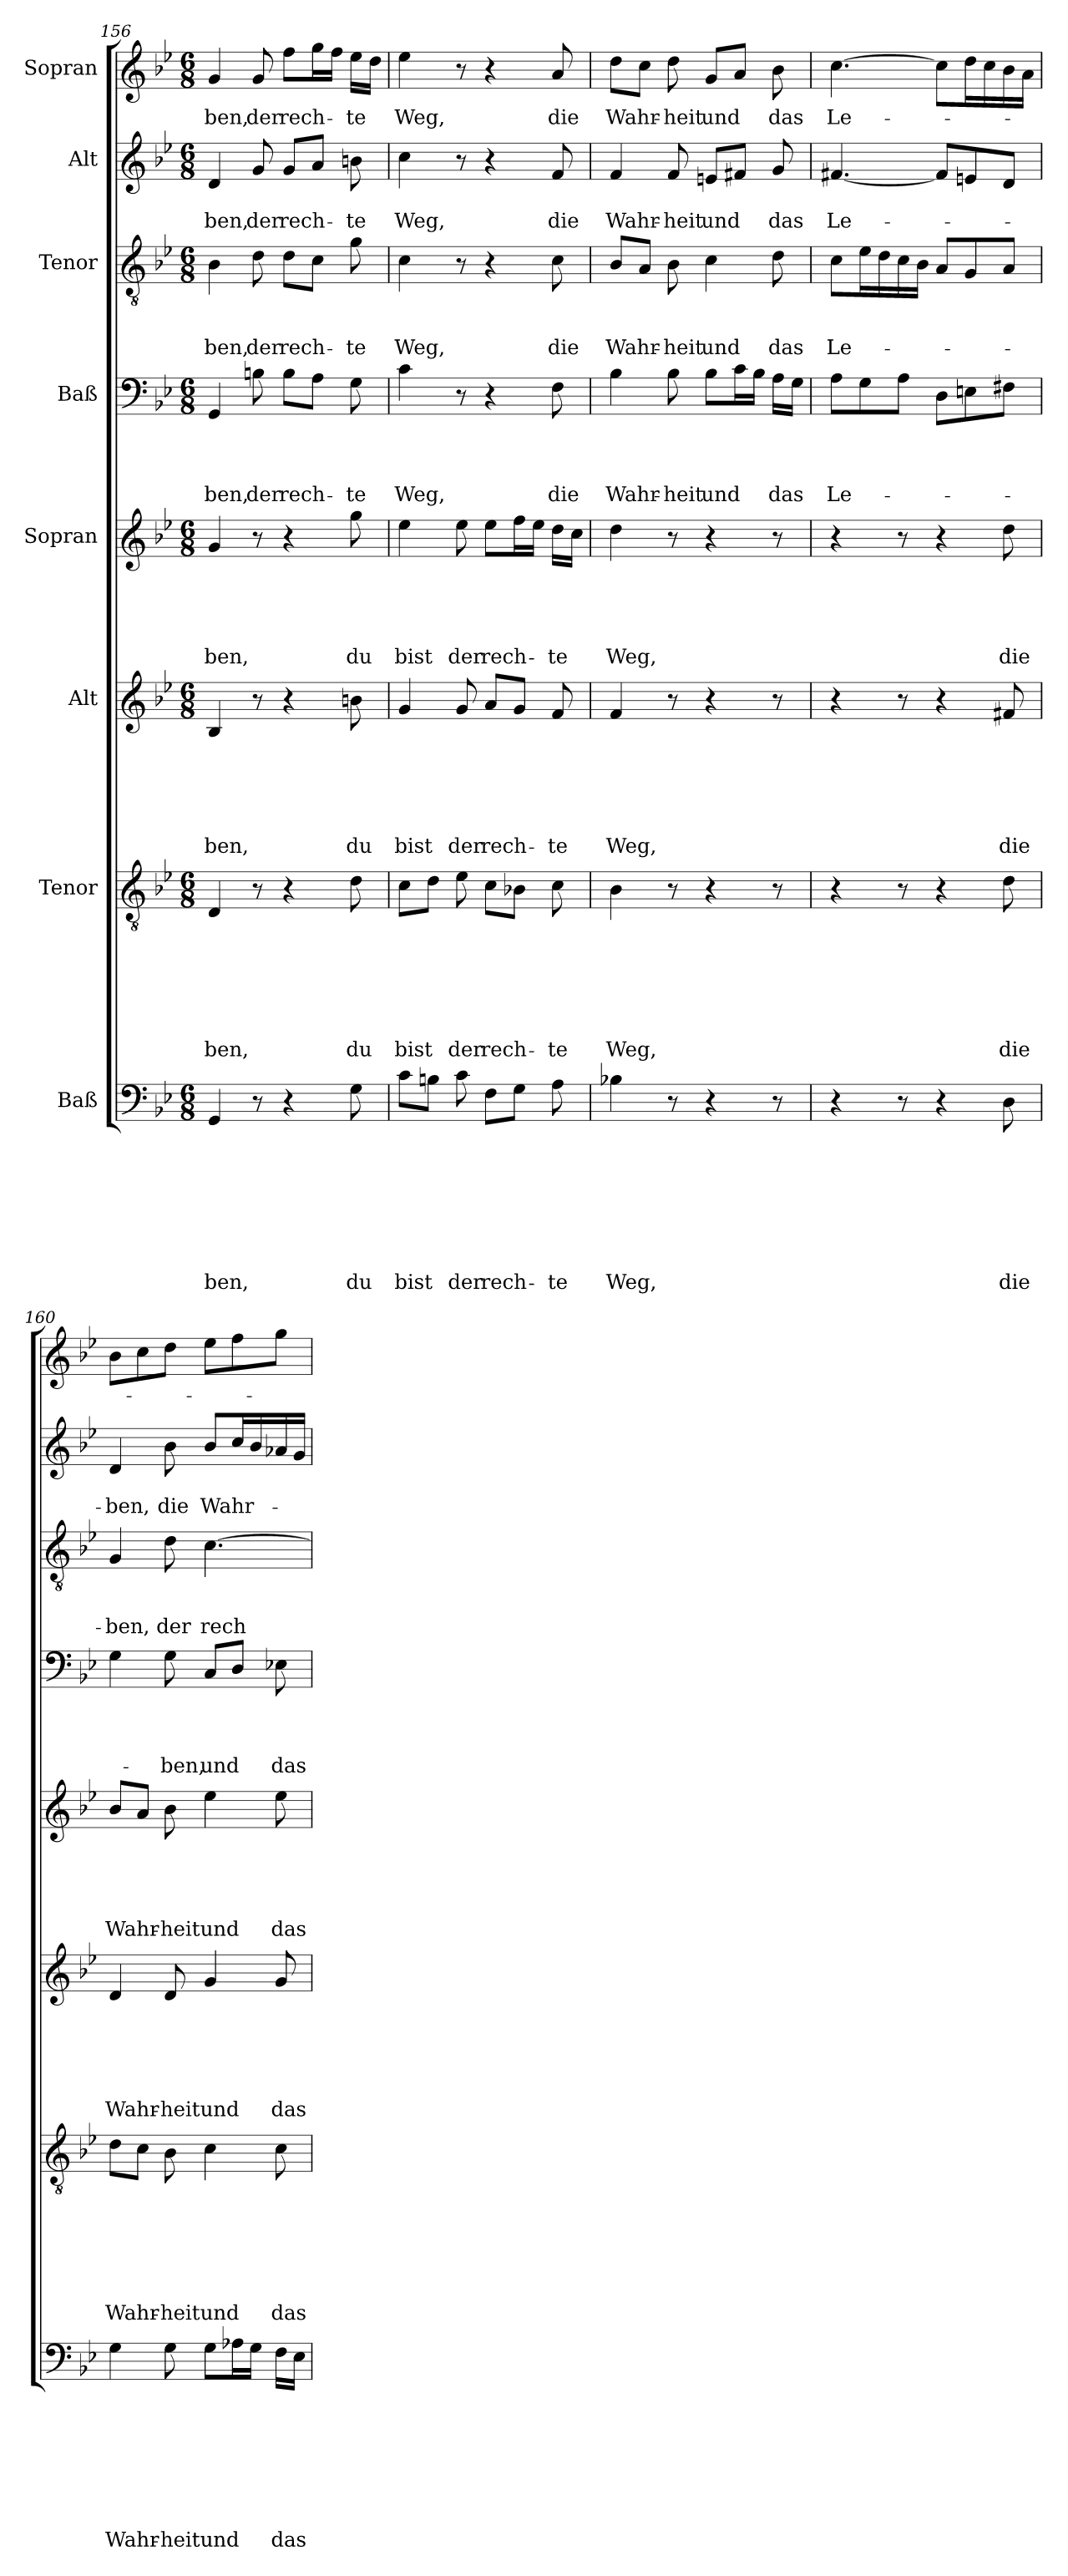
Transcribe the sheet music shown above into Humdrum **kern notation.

**kern	**text	**text	**text	**text	**text	**text	**text	**text	**kern	**text	**text	**text	**text	**text	**text	**text	**kern	**text	**text	**text	**text	**text	**text	**kern	**text	**text	**text	**text	**text	**kern	**text	**text	**text	**text	**kern	**text	**text	**text	**kern	**text	**text	**kern	**text
*part8	*part8	*part8	*part8	*part8	*part8	*part8	*part8	*part8	*part7	*part7	*part7	*part7	*part7	*part7	*part7	*part7	*part6	*part6	*part6	*part6	*part6	*part6	*part6	*part5	*part5	*part5	*part5	*part5	*part5	*part4	*part4	*part4	*part4	*part4	*part3	*part3	*part3	*part3	*part2	*part2	*part2	*part1	*part1
*staff8	*staff8	*staff8	*staff8	*staff8	*staff8	*staff8	*staff8	*staff8	*staff7	*staff7	*staff7	*staff7	*staff7	*staff7	*staff7	*staff7	*staff6	*staff6	*staff6	*staff6	*staff6	*staff6	*staff6	*staff5	*staff5	*staff5	*staff5	*staff5	*staff5	*staff4	*staff4	*staff4	*staff4	*staff4	*staff3	*staff3	*staff3	*staff3	*staff2	*staff2	*staff2	*staff1	*staff1
*I"Baß	*	*	*	*	*	*	*	*	*I"Tenor	*	*	*	*	*	*	*	*I"Alt	*	*	*	*	*	*	*I"Sopran	*	*	*	*	*	*I"Baß	*	*	*	*	*I"Tenor	*	*	*	*I"Alt	*	*	*I"Sopran	*
!!LO:LB:g=z
*clefF4	*	*	*	*	*	*	*	*	*clefGv2	*	*	*	*	*	*	*	*clefG2	*	*	*	*	*	*	*clefG2	*	*	*	*	*	*clefF4	*	*	*	*	*clefGv2	*	*	*	*clefG2	*	*	*clefG2	*
*k[b-e-]	*	*	*	*	*	*	*	*	*k[b-e-]	*	*	*	*	*	*	*	*k[b-e-]	*	*	*	*	*	*	*k[b-e-]	*	*	*	*	*	*k[b-e-]	*	*	*	*	*k[b-e-]	*	*	*	*k[b-e-]	*	*	*k[b-e-]	*
*g:	*	*	*	*	*	*	*	*	*g:	*	*	*	*	*	*	*	*g:	*	*	*	*	*	*	*g:	*	*	*	*	*	*g:	*	*	*	*	*g:	*	*	*	*g:	*	*	*g:	*
*M6/8	*	*	*	*	*	*	*	*	*M6/8	*	*	*	*	*	*	*	*M6/8	*	*	*	*	*	*	*M6/8	*	*	*	*	*	*M6/8	*	*	*	*	*M6/8	*	*	*	*M6/8	*	*	*M6/8	*
=156	=156	=156	=156	=156	=156	=156	=156	=156	=156	=156	=156	=156	=156	=156	=156	=156	=156	=156	=156	=156	=156	=156	=156	=156	=156	=156	=156	=156	=156	=156	=156	=156	=156	=156	=156	=156	=156	=156	=156	=156	=156	=156	=156
!	!	!	!	!	!	!	!	!LO:LY:b	!	!	!	!	!	!	!	!LO:LY:b	!	!	!	!	!	!	!LO:LY:b	!	!	!	!	!	!LO:LY:b	!	!	!	!	!LO:LY:b	!	!	!	!LO:LY:b	!	!	!LO:LY:b	!	!LO:LY:b
4GG/	.	.	.	.	.	.	.	-ben,	4D/	.	.	.	.	.	.	-ben,	4B-/	.	.	.	.	.	-ben,	4g/	.	.	.	.	-ben,	4GG/	.	.	.	-ben,	4B-\	.	.	-ben,	4d/	.	-ben,	4g/	-ben,
!	!	!	!	!	!	!	!	!	!	!	!	!	!	!	!	!	!	!	!	!	!	!	!	!	!	!	!	!	!	!	!	!	!	!LO:LY:b	!	!	!	!LO:LY:b	!	!	!LO:LY:b	!	!LO:LY:b
8r	.	.	.	.	.	.	.	.	8r	.	.	.	.	.	.	.	8r	.	.	.	.	.	.	8r	.	.	.	.	.	8Bn\	.	.	.	der	8d\	.	.	der	8g/	.	der	8g/	der
!	!	!	!	!	!	!	!	!	!	!	!	!	!	!	!	!	!	!	!	!	!	!	!	!	!	!	!	!	!	!	!	!	!	!LO:LY:b	!	!	!	!LO:LY:b	!	!	!LO:LY:b	!	!LO:LY:b
4r	.	.	.	.	.	.	.	.	4r	.	.	.	.	.	.	.	4r	.	.	.	.	.	.	4r	.	.	.	.	.	8B\L	.	.	.	rech-	8d\L	.	.	rech-	8g/L	.	rech-	8ff\L	rech-
.	.	.	.	.	.	.	.	.	.	.	.	.	.	.	.	.	.	.	.	.	.	.	.	.	.	.	.	.	.	8A\J	.	.	.	.	8c\J	.	.	.	8a/J	.	.	16gg\L	.
.	.	.	.	.	.	.	.	.	.	.	.	.	.	.	.	.	.	.	.	.	.	.	.	.	.	.	.	.	.	.	.	.	.	.	.	.	.	.	.	.	.	16ff\JJ	.
!	!	!	!	!	!	!	!	!LO:LY:b	!	!	!	!	!	!	!	!LO:LY:b	!	!	!	!	!	!	!LO:LY:b	!	!	!	!	!	!LO:LY:b	!	!	!	!	!LO:LY:b	!	!	!	!LO:LY:b	!	!	!LO:LY:b	!	!LO:LY:b
8G\	.	.	.	.	.	.	.	du	8d\	.	.	.	.	.	.	du	8bn\	.	.	.	.	.	du	8gg\	.	.	.	.	du	8G\	.	.	.	-te	8g\	.	.	-te	8bn\	.	-te	16ee-\LL	-te
.	.	.	.	.	.	.	.	.	.	.	.	.	.	.	.	.	.	.	.	.	.	.	.	.	.	.	.	.	.	.	.	.	.	.	.	.	.	.	.	.	.	16dd\JJ	.
=157	=157	=157	=157	=157	=157	=157	=157	=157	=157	=157	=157	=157	=157	=157	=157	=157	=157	=157	=157	=157	=157	=157	=157	=157	=157	=157	=157	=157	=157	=157	=157	=157	=157	=157	=157	=157	=157	=157	=157	=157	=157	=157	=157
!	!	!	!	!	!	!	!	!LO:LY:b	!	!	!	!	!	!	!	!LO:LY:b	!	!	!	!	!	!	!LO:LY:b	!	!	!	!	!	!LO:LY:b	!	!	!	!	!LO:LY:b	!	!	!	!LO:LY:b	!	!	!LO:LY:b	!	!LO:LY:b
8c\L	.	.	.	.	.	.	.	bist	8c\L	.	.	.	.	.	.	bist	4g/	.	.	.	.	.	bist	4ee-\	.	.	.	.	bist	4c\	.	.	.	Weg,	4c\	.	.	Weg,	4cc\	.	Weg,	4ee-\	Weg,
8Bn\J	.	.	.	.	.	.	.	.	8d\J	.	.	.	.	.	.	.	.	.	.	.	.	.	.	.	.	.	.	.	.	.	.	.	.	.	.	.	.	.	.	.	.	.	.
!	!	!	!	!	!	!	!	!LO:LY:b	!	!	!	!	!	!	!	!LO:LY:b	!	!	!	!	!	!	!LO:LY:b	!	!	!	!	!	!LO:LY:b	!	!	!	!	!	!	!	!	!	!	!	!	!	!
8c\	.	.	.	.	.	.	.	der	8e-\	.	.	.	.	.	.	der	8g/	.	.	.	.	.	der	8ee-\	.	.	.	.	der	8r	.	.	.	.	8r	.	.	.	8r	.	.	8r	.
!	!	!	!	!	!	!	!	!LO:LY:b	!	!	!	!	!	!	!	!LO:LY:b	!	!	!	!	!	!	!LO:LY:b	!	!	!	!	!	!LO:LY:b	!	!	!	!	!	!	!	!	!	!	!	!	!	!
8F\L	.	.	.	.	.	.	.	rech-	8c\L	.	.	.	.	.	.	rech-	8a/L	.	.	.	.	.	rech-	8ee-\L	.	.	.	.	rech-	4r	.	.	.	.	4r	.	.	.	4r	.	.	4r	.
8G\J	.	.	.	.	.	.	.	.	8B-X\J	.	.	.	.	.	.	.	8g/J	.	.	.	.	.	.	16ff\L	.	.	.	.	.	.	.	.	.	.	.	.	.	.	.	.	.	.	.
.	.	.	.	.	.	.	.	.	.	.	.	.	.	.	.	.	.	.	.	.	.	.	.	16ee-\JJ	.	.	.	.	.	.	.	.	.	.	.	.	.	.	.	.	.	.	.
!	!	!	!	!	!	!	!	!LO:LY:b	!	!	!	!	!	!	!	!LO:LY:b	!	!	!	!	!	!	!LO:LY:b	!	!	!	!	!	!LO:LY:b	!	!	!	!	!LO:LY:b	!	!	!	!LO:LY:b	!	!	!LO:LY:b	!	!LO:LY:b
8A\	.	.	.	.	.	.	.	-te	8c\	.	.	.	.	.	.	-te	8f/	.	.	.	.	.	-te	16dd\LL	.	.	.	.	-te	8F\	.	.	.	die	8c\	.	.	die	8f/	.	die	8a/	die
.	.	.	.	.	.	.	.	.	.	.	.	.	.	.	.	.	.	.	.	.	.	.	.	16cc\JJ	.	.	.	.	.	.	.	.	.	.	.	.	.	.	.	.	.	.	.
=158	=158	=158	=158	=158	=158	=158	=158	=158	=158	=158	=158	=158	=158	=158	=158	=158	=158	=158	=158	=158	=158	=158	=158	=158	=158	=158	=158	=158	=158	=158	=158	=158	=158	=158	=158	=158	=158	=158	=158	=158	=158	=158	=158
!	!	!	!	!	!	!	!	!LO:LY:b	!	!	!	!	!	!	!	!LO:LY:b	!	!	!	!	!	!	!LO:LY:b	!	!	!	!	!	!LO:LY:b	!	!	!	!	!LO:LY:b	!	!	!	!LO:LY:b	!	!	!LO:LY:b	!	!LO:LY:b
4B-X\	.	.	.	.	.	.	.	Weg,	4B-\	.	.	.	.	.	.	Weg,	4f/	.	.	.	.	.	Weg,	4dd\	.	.	.	.	Weg,	4B-\	.	.	.	Wahr-	8B-/L	.	.	Wahr-	4f/	.	Wahr-	8dd\L	Wahr-
.	.	.	.	.	.	.	.	.	.	.	.	.	.	.	.	.	.	.	.	.	.	.	.	.	.	.	.	.	.	.	.	.	.	.	8A/J	.	.	.	.	.	.	8cc\J	.
!	!	!	!	!	!	!	!	!	!	!	!	!	!	!	!	!	!	!	!	!	!	!	!	!	!	!	!	!	!	!	!	!	!	!LO:LY:b	!	!	!	!LO:LY:b	!	!	!LO:LY:b	!	!LO:LY:b
8r	.	.	.	.	.	.	.	.	8r	.	.	.	.	.	.	.	8r	.	.	.	.	.	.	8r	.	.	.	.	.	8B-\	.	.	.	-heit	8B-\	.	.	-heit	8f/	.	-heit	8dd\	-heit
!	!	!	!	!	!	!	!	!	!	!	!	!	!	!	!	!	!	!	!	!	!	!	!	!	!	!	!	!	!	!	!	!	!	!LO:LY:b	!	!	!	!LO:LY:b	!	!	!LO:LY:b	!	!LO:LY:b
4r	.	.	.	.	.	.	.	.	4r	.	.	.	.	.	.	.	4r	.	.	.	.	.	.	4r	.	.	.	.	.	8B-\L	.	.	.	und	4c\	.	.	und	8en/L	.	und	8g/L	und
.	.	.	.	.	.	.	.	.	.	.	.	.	.	.	.	.	.	.	.	.	.	.	.	.	.	.	.	.	.	16c\L	.	.	.	.	.	.	.	.	8f#X/J	.	.	8a/J	.
.	.	.	.	.	.	.	.	.	.	.	.	.	.	.	.	.	.	.	.	.	.	.	.	.	.	.	.	.	.	16B-\JJ	.	.	.	.	.	.	.	.	.	.	.	.	.
!	!	!	!	!	!	!	!	!	!	!	!	!	!	!	!	!	!	!	!	!	!	!	!	!	!	!	!	!	!	!	!	!	!	!LO:LY:b	!	!	!	!LO:LY:b	!	!	!LO:LY:b	!	!LO:LY:b
8r	.	.	.	.	.	.	.	.	8r	.	.	.	.	.	.	.	8r	.	.	.	.	.	.	8r	.	.	.	.	.	16A\LL	.	.	.	das	8d\	.	.	das	8g/	.	das	8b-\	das
.	.	.	.	.	.	.	.	.	.	.	.	.	.	.	.	.	.	.	.	.	.	.	.	.	.	.	.	.	.	16G\JJ	.	.	.	.	.	.	.	.	.	.	.	.	.
=159	=159	=159	=159	=159	=159	=159	=159	=159	=159	=159	=159	=159	=159	=159	=159	=159	=159	=159	=159	=159	=159	=159	=159	=159	=159	=159	=159	=159	=159	=159	=159	=159	=159	=159	=159	=159	=159	=159	=159	=159	=159	=159	=159
!	!	!	!	!	!	!	!	!	!	!	!	!	!	!	!	!	!	!	!	!	!	!	!	!	!	!	!	!	!	!	!	!	!	!LO:LY:b	!	!	!	!LO:LY:b	!	!	!LO:LY:b	!	!LO:LY:b
4r	.	.	.	.	.	.	.	.	4r	.	.	.	.	.	.	.	4r	.	.	.	.	.	.	4r	.	.	.	.	.	8A\L	.	.	.	Le-	8c\L	.	.	Le-	[4.f#X/	.	Le-	[4.cc\	Le-
.	.	.	.	.	.	.	.	.	.	.	.	.	.	.	.	.	.	.	.	.	.	.	.	.	.	.	.	.	.	8G\	.	.	.	.	16e-\L	.	.	.	.	.	.	.	.
.	.	.	.	.	.	.	.	.	.	.	.	.	.	.	.	.	.	.	.	.	.	.	.	.	.	.	.	.	.	.	.	.	.	.	16d\	.	.	.	.	.	.	.	.
8r	.	.	.	.	.	.	.	.	8r	.	.	.	.	.	.	.	8r	.	.	.	.	.	.	8r	.	.	.	.	.	8A\J	.	.	.	.	16c\	.	.	.	.	.	.	.	.
.	.	.	.	.	.	.	.	.	.	.	.	.	.	.	.	.	.	.	.	.	.	.	.	.	.	.	.	.	.	.	.	.	.	.	16B-\JJ	.	.	.	.	.	.	.	.
4r	.	.	.	.	.	.	.	.	4r	.	.	.	.	.	.	.	4r	.	.	.	.	.	.	4r	.	.	.	.	.	8D\L	.	.	.	.	8A/L	.	.	.	8f#/L]	.	.	8cc\L]	.
.	.	.	.	.	.	.	.	.	.	.	.	.	.	.	.	.	.	.	.	.	.	.	.	.	.	.	.	.	.	8En\	.	.	.	.	8G/	.	.	.	8en/	.	.	16dd\L	.
.	.	.	.	.	.	.	.	.	.	.	.	.	.	.	.	.	.	.	.	.	.	.	.	.	.	.	.	.	.	.	.	.	.	.	.	.	.	.	.	.	.	16cc\	.
!	!	!	!	!	!	!	!	!LO:LY:b	!	!	!	!	!	!	!	!LO:LY:b	!	!	!	!	!	!	!LO:LY:b	!	!	!	!	!	!LO:LY:b	!	!	!	!	!	!	!	!	!	!	!	!	!	!
8D\	.	.	.	.	.	.	.	die	8d\	.	.	.	.	.	.	die	8f#X/	.	.	.	.	.	die	8dd\	.	.	.	.	die	8F#X\J	.	.	.	.	8A/J	.	.	.	8d/J	.	.	16b-\	.
.	.	.	.	.	.	.	.	.	.	.	.	.	.	.	.	.	.	.	.	.	.	.	.	.	.	.	.	.	.	.	.	.	.	.	.	.	.	.	.	.	.	16a\JJ	.
!!LO:PB:g=z
=160	=160	=160	=160	=160	=160	=160	=160	=160	=160	=160	=160	=160	=160	=160	=160	=160	=160	=160	=160	=160	=160	=160	=160	=160	=160	=160	=160	=160	=160	=160	=160	=160	=160	=160	=160	=160	=160	=160	=160	=160	=160	=160	=160
!	!	!	!	!	!	!	!	!LO:LY:b	!	!	!	!	!	!	!	!LO:LY:b	!	!	!	!	!	!	!LO:LY:b	!	!	!	!	!	!LO:LY:b	!	!	!	!	!	!	!	!	!LO:LY:b	!	!	!LO:LY:b	!	!
4G\	.	.	.	.	.	.	.	Wahr-	8d\L	.	.	.	.	.	.	Wahr-	4d/	.	.	.	.	.	Wahr-	8b-/L	.	.	.	.	Wahr-	4G\	.	.	.	.	4G/	.	.	-ben,	4d/	.	-ben,	8b-\L	.
.	.	.	.	.	.	.	.	.	8c\J	.	.	.	.	.	.	.	.	.	.	.	.	.	.	8a/J	.	.	.	.	.	.	.	.	.	.	.	.	.	.	.	.	.	8cc\	.
!	!	!	!	!	!	!	!	!LO:LY:b	!	!	!	!	!	!	!	!LO:LY:b	!	!	!	!	!	!	!LO:LY:b	!	!	!	!	!	!LO:LY:b	!	!	!	!	!LO:LY:b	!	!	!	!LO:LY:b	!	!	!LO:LY:b	!	!
8G\	.	.	.	.	.	.	.	-heit	8B-\	.	.	.	.	.	.	-heit	8d/	.	.	.	.	.	-heit	8b-\	.	.	.	.	-heit	8G\	.	.	.	-ben,	8d\	.	.	der	8b-\	.	die	8dd\J	.
!	!	!	!	!	!	!	!	!LO:LY:b	!	!	!	!	!	!	!	!LO:LY:b	!	!	!	!	!	!	!LO:LY:b	!	!	!	!	!	!LO:LY:b	!	!	!	!	!LO:LY:b	!	!	!	!LO:LY:b	!	!	!LO:LY:b	!	!
8G\L	.	.	.	.	.	.	.	und	4c\	.	.	.	.	.	.	und	4g/	.	.	.	.	.	und	4ee-\	.	.	.	.	und	8C/L	.	.	.	und	[4.c\	.	.	rech-	8b-/L	.	Wahr-	8ee-\L	.
16A-X\L	.	.	.	.	.	.	.	.	.	.	.	.	.	.	.	.	.	.	.	.	.	.	.	.	.	.	.	.	.	8D/J	.	.	.	.	.	.	.	.	16cc/L	.	.	8ff\	.
16G\JJ	.	.	.	.	.	.	.	.	.	.	.	.	.	.	.	.	.	.	.	.	.	.	.	.	.	.	.	.	.	.	.	.	.	.	.	.	.	.	16b-/	.	.	.	.
!	!	!	!	!	!	!	!	!LO:LY:b	!	!	!	!	!	!	!	!LO:LY:b	!	!	!	!	!	!	!LO:LY:b	!	!	!	!	!	!LO:LY:b	!	!	!	!	!LO:LY:b	!	!	!	!	!	!	!	!	!
16F\LL	.	.	.	.	.	.	.	das	8c\	.	.	.	.	.	.	das	8g/	.	.	.	.	.	das	8ee-\	.	.	.	.	das	8E-X\	.	.	.	das	.	.	.	.	16a-X/	.	.	8gg\J	.
16E-\JJ	.	.	.	.	.	.	.	.	.	.	.	.	.	.	.	.	.	.	.	.	.	.	.	.	.	.	.	.	.	.	.	.	.	.	.	.	.	.	16g/JJ	.	.	.	.
=	=	=	=	=	=	=	=	=	=	=	=	=	=	=	=	=	=	=	=	=	=	=	=	=	=	=	=	=	=	=	=	=	=	=	=	=	=	=	=	=	=	=	=
*-	*-	*-	*-	*-	*-	*-	*-	*-	*-	*-	*-	*-	*-	*-	*-	*-	*-	*-	*-	*-	*-	*-	*-	*-	*-	*-	*-	*-	*-	*-	*-	*-	*-	*-	*-	*-	*-	*-	*-	*-	*-	*-	*-
